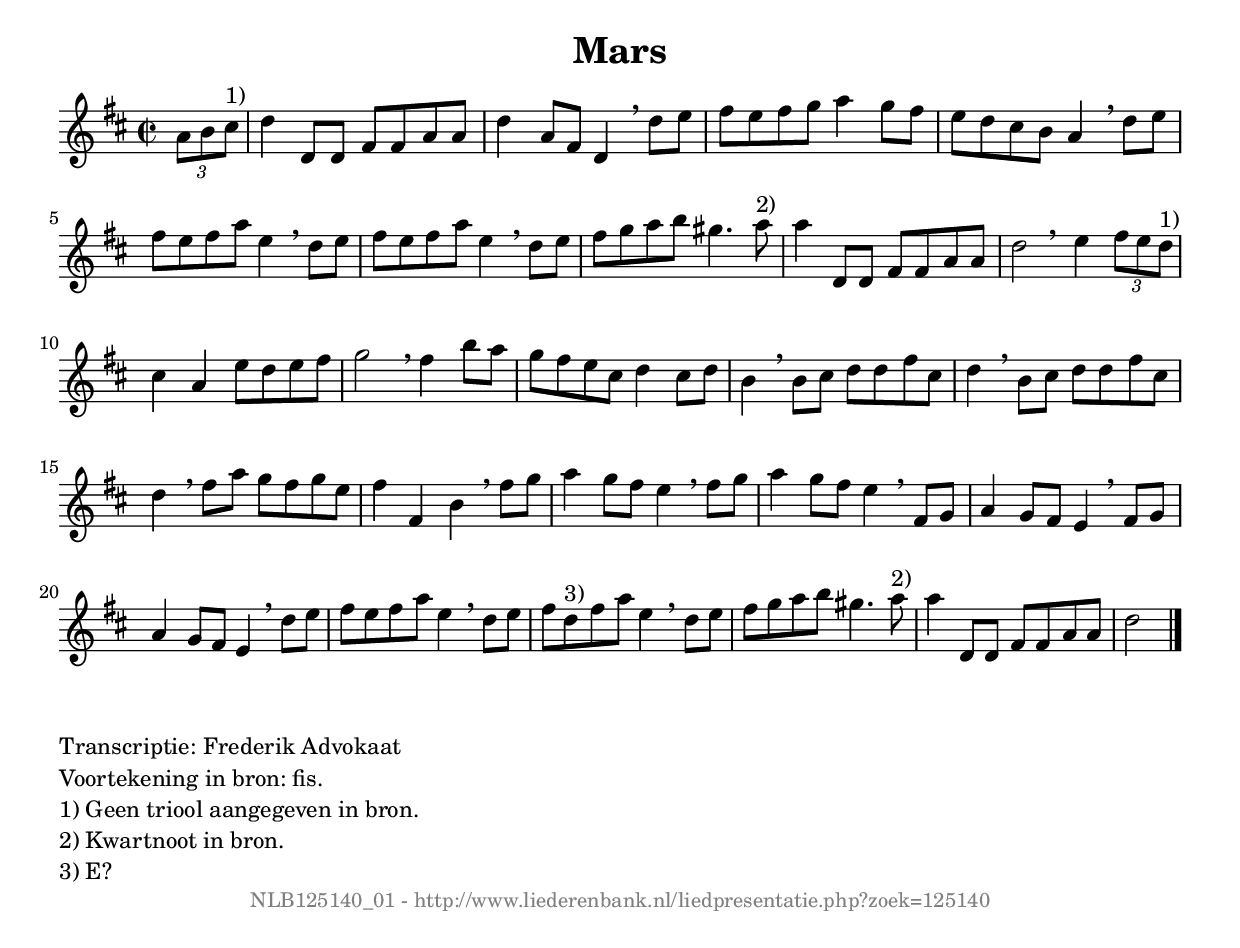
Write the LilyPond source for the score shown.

%
% produced by wce2krn 1.64 (7 June 2014)
%
\version"2.16"
#(append! paper-alist '(("long" . (cons (* 210 mm) (* 2000 mm)))))
#(set-default-paper-size "long")
sb = {\breathe}
mBreak = {\breathe }
bBreak = {\breathe }
x = {\once\override NoteHead #'style = #'cross }
gl=\glissando
itime={\override Staff.TimeSignature #'stencil = ##f }
ficta = {\once\set suggestAccidentals = ##t}
fine = {\once\override Score.RehearsalMark #'self-alignment-X = #1 \mark \markup {\italic{Fine}}}
dc = {\once\override Score.RehearsalMark #'self-alignment-X = #1 \mark \markup {\italic{D.C.}}}
dcf = {\once\override Score.RehearsalMark #'self-alignment-X = #1 \mark \markup {\italic{D.C. al Fine}}}
dcc = {\once\override Score.RehearsalMark #'self-alignment-X = #1 \mark \markup {\italic{D.C. al Coda}}}
ds = {\once\override Score.RehearsalMark #'self-alignment-X = #1 \mark \markup {\italic{D.S.}}}
dsf = {\once\override Score.RehearsalMark #'self-alignment-X = #1 \mark \markup {\italic{D.S. al Fine}}}
dsc = {\once\override Score.RehearsalMark #'self-alignment-X = #1 \mark \markup {\italic{D.S. al Coda}}}
pv = {\set Score.repeatCommands = #'((volta "1"))}
sv = {\set Score.repeatCommands = #'((volta "2"))}
tv = {\set Score.repeatCommands = #'((volta "3"))}
qv = {\set Score.repeatCommands = #'((volta "4"))}
xv = {\set Score.repeatCommands = #'((volta #f))}
\header{ tagline = ""
title = "Mars"
}
\score {{
\key d \major
\relative g'
{
\set melismaBusyProperties = #'()
\partial 32*8
\time 2/2
\tempo 4=120
\override Score.MetronomeMark #'transparent = ##t
\override Score.RehearsalMark #'break-visibility = #(vector #t #t #f)
\times 2/3 { a8 b cis^"1)" } | d4 d,8 d fis fis a a d4 a8 fis d4 \sb d'8 e fis e fis g a4 g8 fis e d cis b a4 \mBreak
d8 e | fis e fis a e4 \sb d8 e fis e fis a e4 \sb d8 e fis g a b gis4. a8^"2)" a4 d,,8 d fis fis a a d2 \bar ":|:" \bBreak
e4 \times 2/3 { fis8 e d^"1)" } cis4 a e'8 d e fis g2 \sb fis4 b8 a g fis e cis d4 cis8 d b4 \mBreak
b8 cis d d fis cis d4 \sb b8 cis d8 d fis cis d4 \sb fis8 a g fis g e fis4 fis, b \mBreak
fis'8 g a4 g8 fis e4 \sb fis8 g a4 g8 fis e4 \sb fis,8 g a4 g8 fis e4 \sb fis8 g a4 g8 fis e4 \mBreak
d'8 e fis e fis a e4 \sb d8 e fis d^"3)" fis a e4 \sb d8 e fis g a b gis4. a8^"2)" a4 d,,8 d fis fis a a d2 \bar "|."
 }}
 \midi { }
 \layout {
            indent = 0.0\cm
}
}
\markup { \wordwrap-string #" 
Transcriptie: Frederik Advokaat

Voortekening in bron: fis.

1) Geen triool aangegeven in bron.

2) Kwartnoot in bron.

3) E?
"}
\markup { \vspace #0 } \markup { \with-color #grey \fill-line { \center-column { \smaller "NLB125140_01 - http://www.liederenbank.nl/liedpresentatie.php?zoek=125140" } } }
